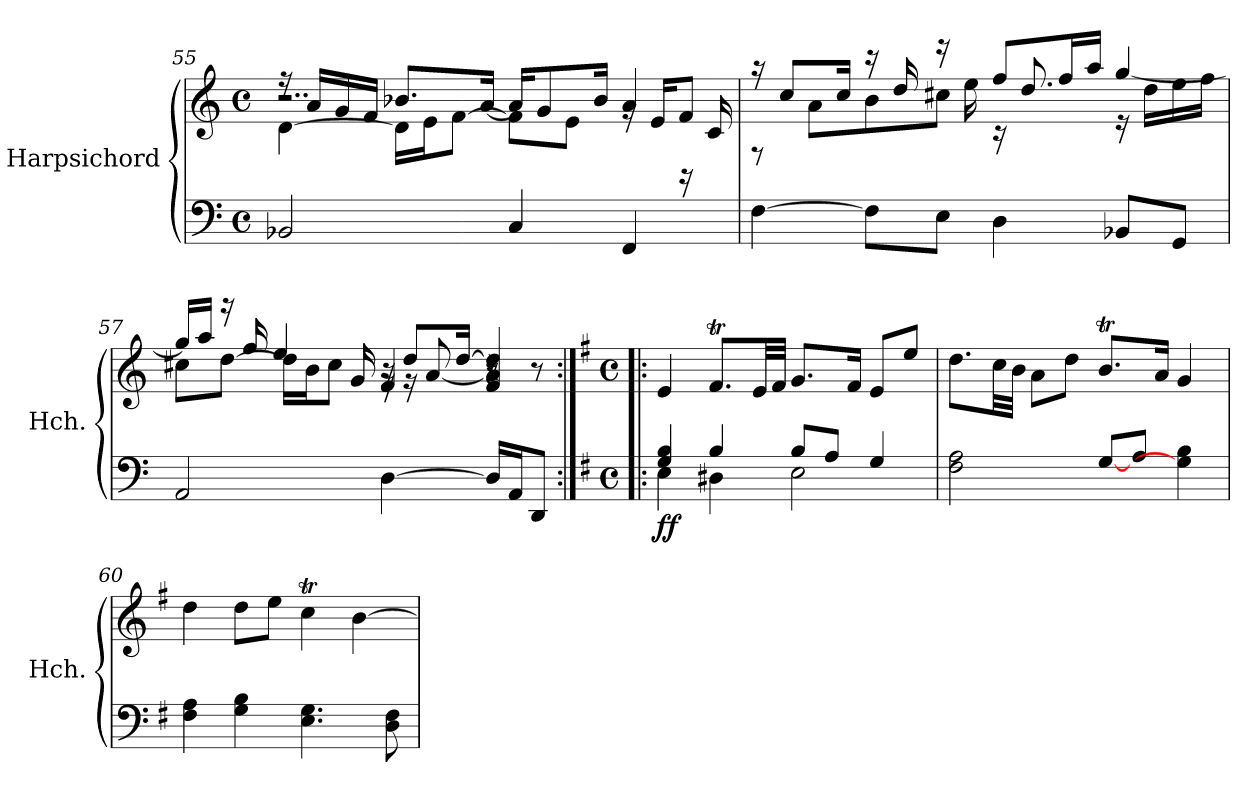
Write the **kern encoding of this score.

**kern	**kern	**dynam
*part1	*part1	*part1
*staff2	*staff1	*staff1/2
*I"Harpsichord	*	*
*I'Hch.	*	*
*clefF4	*clefG2	*
*k[]	*k[]	*
*M4/4	*M4/4	*
*met(c)	*met(c)	*
=55	=55	=55
*	*^	*
*	*	*^	*
2BB-X/	[4d\	16rff	2..r	.
.	.	16a/LL	.	.
.	.	16g/	.	.
.	.	16f/JJ	.	.
.	16d\LL]	8.b-X/L	.	.
.	16e\J	.	.	.
.	[8f\J	.	.	.
.	.	[16a/Jk	.	.
4C/	8f\L]	16a/KL]	.	.
.	.	8g/	.	.
.	8e\J	.	.	.
.	.	16b-/Jk	.	.
4FF/	4a/	16rg	.	.
.	.	16e/KL	.	.
.	.	8f/J	16rBB	.
.	.	.	16c/	.
*	*	*v	*v	*
!!LO:LB:g=z
=56	=56	=56	=56
[4F\	8rF	16raa	.
.	.	8cc/L	.
.	8a\L	.	.
.	.	16cc/Jk	.
8F\L]	8b\	16rccc	.
.	.	16dd/	.
8E\J	8cc#X\J	16reee	.
.	.	16ee\	.
4D\	16rc	8ff/L	.
.	8.dd/	.	.
.	.	16ff/L	.
.	.	16aa/JJ	.
8BB-X/L	16re	[4gg/	.
.	16dd\LL	.	.
8GG/J	16ee\	.	.
.	16ff\JJ	.	.
=57	=57	=57	=57
*	*	*^	*
2AA/	8cc#X\L	16gg/LL]	4..ryy	.
.	.	16aa/JJ	.	.
.	[8dd\J	16rggg	.	.
.	.	16ff/	.	.
.	16dd\LL]	4ee/	.	.
.	16b\J	.	.	.
.	8cc#\J	.	.	.
.	.	.	16g/	.
[4D\	16r	16rg	4f/	.
.	8dd/L	16rg	.	.
.	.	[8a/	.	.
.	[16dd/Jk	.	.	.
16D/LL]	4f/ 4a/] 4dd/]	8r	4r	.
16AA/J	.	.	.	.
8DD/J	.	8r	.	.
*	*v	*v	*v	*
!!LO:PB:g=z
=58:|!|:	=58:|!|:	=58:|!|:
*k[f#]	*k[f#]	*
*M4/4	*M4/4	*
*met(c)	*met(c)	*
*	*MM55	*
*^	*^	*
!	!	!	!	!LO:DY:b=2
!	!	!	!	!LO:DY:n=1:b
*	*	*v	*v	*
4G/ 4B/	4E\	4e/	f f
4B/	4D#X\	8.f#t/L	.
.	.	32e/LL	.
.	.	32f#/JJJ	.
8B/L	2E\	8.g/L	.
8A/J	.	.	.
.	.	16f#/Jk	.
4G/	.	8e/L	.
.	.	8ee/J	.
*v	*v	*	*
=59	=59	=59
2F#\ 2A\	8.dd\L	.
.	32cc\LL	.
.	32b\JJJ	.
.	8a\L	.
.	8dd\J	.
[8G/L	8.bt/L	.
8A/J	.	.
.	16a/Jk	.
4G\] 4B\	4g/	.
=60	=60	=60
4F#\ 4A\	4dd\	.
4G\ 4B\	8dd\L	.
.	8ee\J	.
4.E\ 4.G\	4ccT\	.
.	[4b\	.
8D\ 8F#\	.	.
=	=	=
*-	*-	*-
